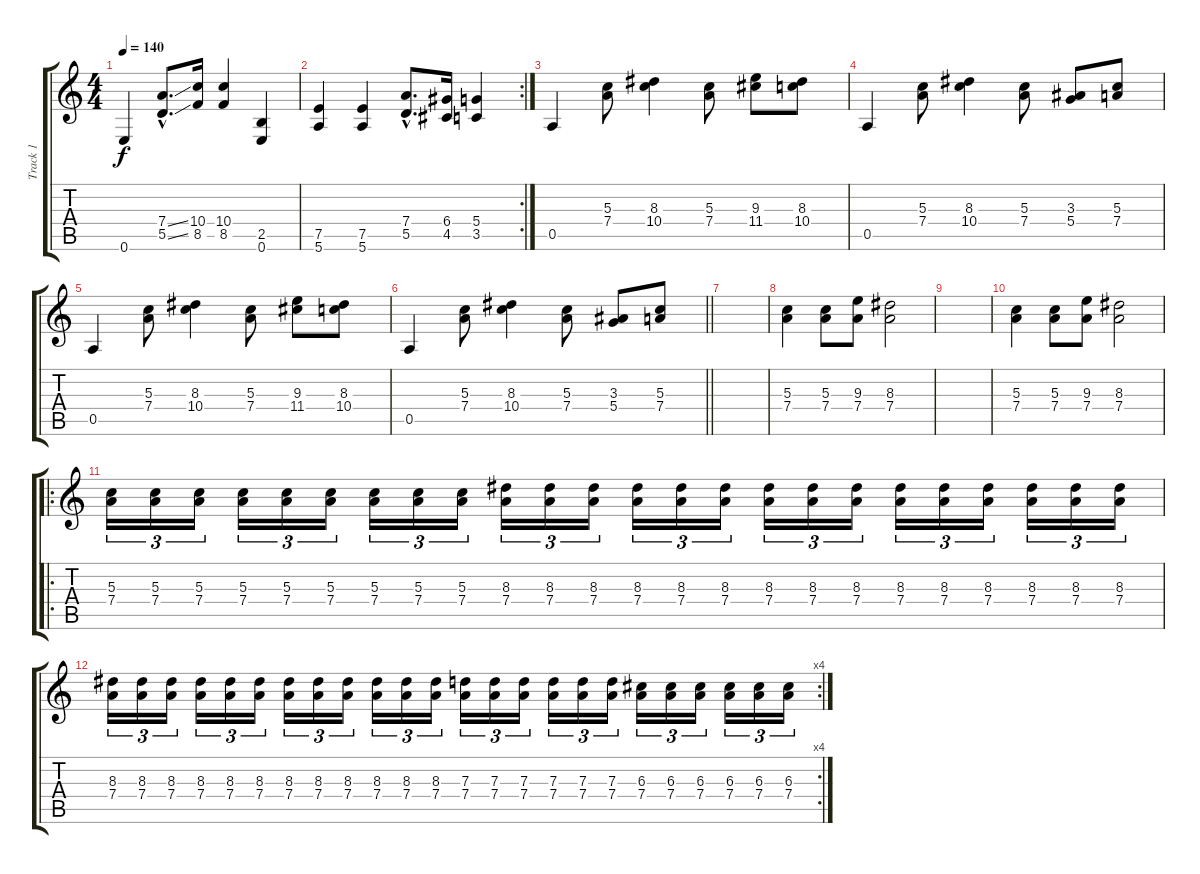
\track ("Track 1" "Track 1") {instrument distortionguitar}
\staff {score tabs}
\tuning (E4 B3 G3 D3 A2 E2) {hide}
\ts (4 4)
\tempo 140
\clef g2
\ks c
0.6.4{dy f} (7.4{ss hac} 5.5{ss hac}).8{d} (10.4 8.5).16 (10.4 8.5).4 (2.5 0.6).4 |
\rc 2
(7.5 5.6).4 (7.5 5.6).4 (7.4{hac} 5.5{hac}).8{d} (6.4 4.5).16 (5.4 3.5).4 |
0.5.4 (5.3 7.4).8 (8.3 10.4).4 (5.3 7.4).8 (9.3 11.4).8 (8.3 10.4).8 |
0.5.4 (5.3 7.4).8 (8.3 10.4).4 (5.3 7.4).8 (3.3 5.4).8 (5.3 7.4).8 |
0.5.4 (5.3 7.4).8 (8.3 10.4).4 (5.3 7.4).8 (9.3 11.4).8 (8.3 10.4).8 |
\barLineRight lightlight
0.5.4 (5.3 7.4).8 (8.3 10.4).4 (5.3 7.4).8 (3.3 5.4).8 (5.3 7.4).8 |
|
(5.3 7.4).4{volume 7} (5.3 7.4).8 (9.3 7.4).8 (8.3 7.4).2 |
|
(5.3 7.4).4{volume 7} (5.3 7.4).8 (9.3 7.4).8 (8.3 7.4).2 |
\ro
(5.3 7.4).16{tu (3 2) volume 12} (5.3 7.4).16{tu (3 2)} (5.3 7.4).16{tu (3 2)} (5.3 7.4).16{tu (3 2)} (5.3 7.4).16{tu (3 2)} (5.3 7.4).16{tu (3 2)} (5.3 7.4).16{tu (3 2)} (5.3 7.4).16{tu (3 2)} (5.3 7.4).16{tu (3 2)} (8.3 7.4).16{tu (3 2)} (8.3 7.4).16{tu (3 2)} (8.3 7.4).16{tu (3 2)} (8.3 7.4).16{tu (3 2)} (8.3 7.4).16{tu (3 2)} (8.3 7.4).16{tu (3 2)} (8.3 7.4).16{tu (3 2)} (8.3 7.4).16{tu (3 2)} (8.3 7.4).16{tu (3 2)} (8.3 7.4).16{tu (3 2)} (8.3 7.4).16{tu (3 2)} (8.3 7.4).16{tu (3 2)} (8.3 7.4).16{tu (3 2)} (8.3 7.4).16{tu (3 2)} (8.3 7.4).16{tu (3 2)} |
\rc 4
(8.3 7.4).16{tu (3 2)} (8.3 7.4).16{tu (3 2)} (8.3 7.4).16{tu (3 2)} (8.3 7.4).16{tu (3 2)} (8.3 7.4).16{tu (3 2)} (8.3 7.4).16{tu (3 2)} (8.3 7.4).16{tu (3 2)} (8.3 7.4).16{tu (3 2)} (8.3 7.4).16{tu (3 2)} (8.3 7.4).16{tu (3 2)} (8.3 7.4).16{tu (3 2)} (8.3 7.4).16{tu (3 2)} (7.3 7.4).16{tu (3 2)} (7.3 7.4).16{tu (3 2)} (7.3 7.4).16{tu (3 2)} (7.3 7.4).16{tu (3 2)} (7.3 7.4).16{tu (3 2)} (7.3 7.4).16{tu (3 2)} (6.3 7.4).16{tu (3 2)} (6.3 7.4).16{tu (3 2)} (6.3 7.4).16{tu (3 2)} (6.3 7.4).16{tu (3 2)} (6.3 7.4).16{tu (3 2)} (6.3 7.4).16{tu (3 2)}
